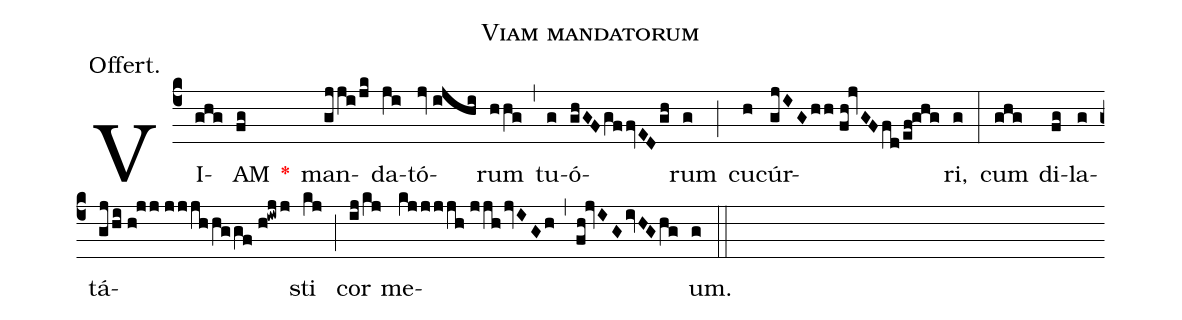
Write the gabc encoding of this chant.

name:Viam mandatorum;
annotation:Offert.;
mode:VIII.;
office-part:Offertory;
%%
(c4) VI(ghg)AM(fg) <v>\red{*}</v>() man(gjji/jk)da(ji)tó(jv//ijhi)rum(hhg) (,) tu(g)ó(ghGF/gffvED/gh)rum(g) (;) cu(h)cúr(gjIG/hh//fh!jvGF/fd/ef!ghg)ri,(g) (:) cum(ghg) di(fg)la(g)tá(gj/hi//h!jj//jjjhhggf//h!iwjj)sti(kj) (;) cor(ij/kj) me(kjjjjh//jjh/jvIG/h,fh!jvIG/ivHG/hg)um.(g) (::)
